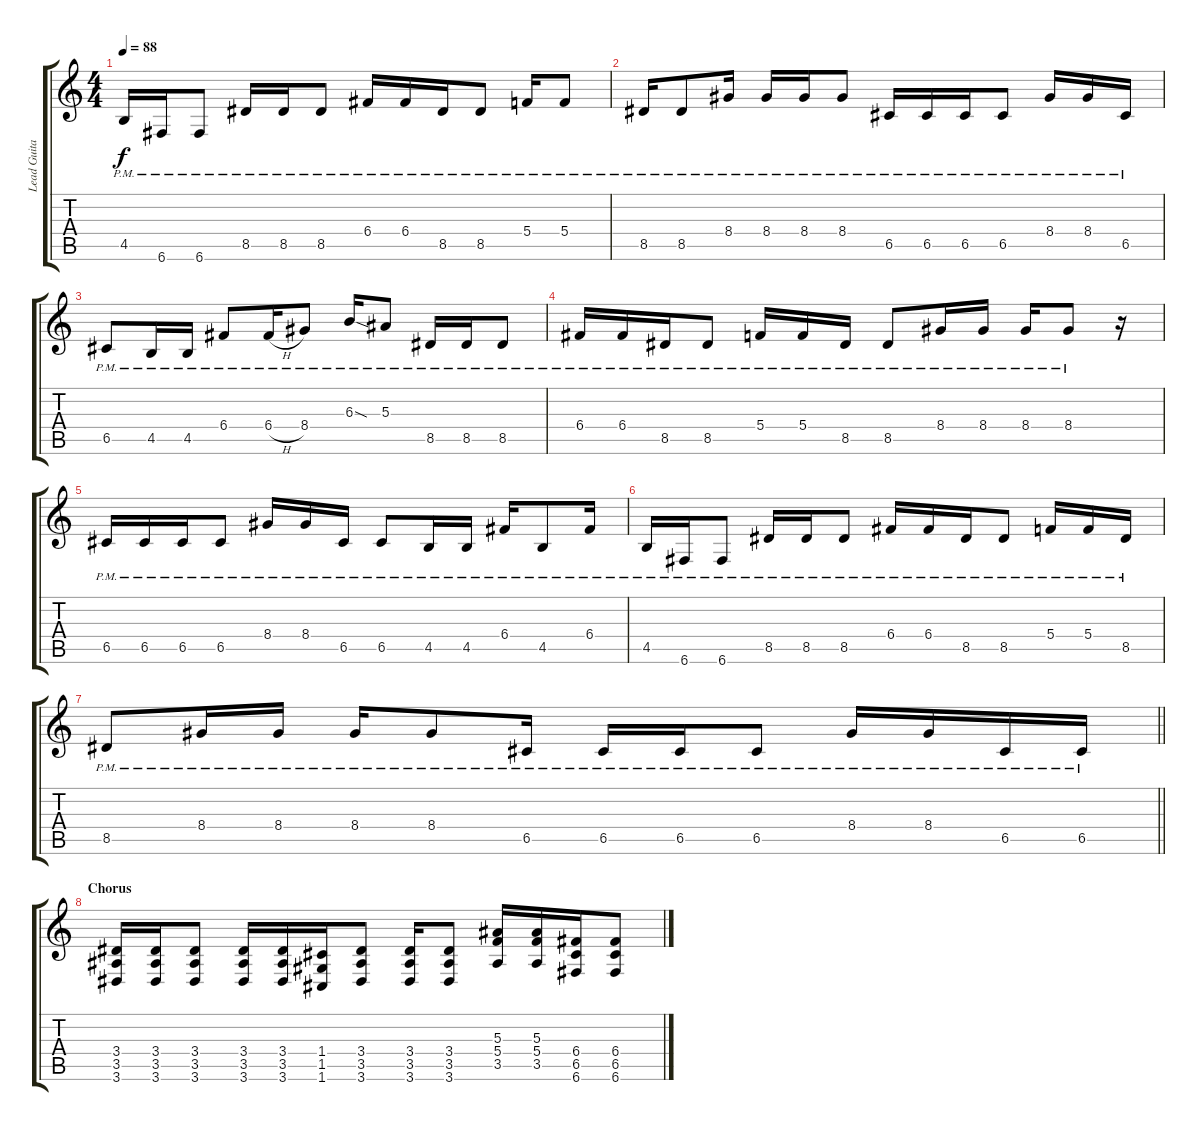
\track ("Lead Guitar" "Lead Guita") {instrument distortionguitar}
\staff {score tabs}
\tuning (D4 A3 F3 C3 G2 C2) {hide}
\ts (4 4)
\tempo 88
\clef g2
\ks c
4.5{pm}.16{dy f} 6.6{pm}.16 6.6{pm}.8 8.5{pm}.16 8.5{pm}.16 8.5{pm}.8 6.4{pm}.16 6.4{pm}.16 8.5{pm}.16 8.5{pm}.8 5.4{pm}.16 5.4{pm}.8 |
8.5{pm}.16 8.5{pm}.8 8.4{pm}.16 8.4{pm}.16 8.4{pm}.16 8.4{pm}.8 6.5{pm}.16 6.5{pm}.16 6.5{pm}.16 6.5{pm}.8 8.4{pm}.16 8.4{pm}.16 6.5{pm}.16 |
6.5{pm}.8 4.5{pm}.16 4.5{pm}.16 6.4{pm}.8 6.4{h pm}.16 8.4{pm}.8 6.3{sod pm}.16 5.3{pm}.8 8.5{pm}.16 8.5{pm}.16 8.5{pm}.8 |
6.4{pm}.16 6.4{pm}.16 8.5{pm}.16 8.5{pm}.8 5.4{pm}.16 5.4{pm}.16 8.5{pm}.16 8.5{pm}.8 8.4{pm}.16 8.4{pm}.16 8.4{pm}.16 8.4{pm}.8 r.16 |
6.5{pm}.16 6.5{pm}.16 6.5{pm}.16 6.5{pm}.8 8.4{pm}.16 8.4{pm}.16 6.5{pm}.16 6.5{pm}.8 4.5{pm}.16 4.5{pm}.16 6.4{pm}.16 4.5{pm}.8 6.4{pm}.16 |
4.5{pm}.16 6.6{pm}.16 6.6{pm}.8 8.5{pm}.16 8.5{pm}.16 8.5{pm}.8 6.4{pm}.16 6.4{pm}.16 8.5{pm}.16 8.5{pm}.8 5.4{pm}.16 5.4{pm}.16 8.5{pm}.16 |
\barLineRight lightlight
8.5{pm}.8 8.4{pm}.16 8.4{pm}.16 8.4{pm}.16 8.4{pm}.8 6.5{pm}.16 6.5{pm}.16 6.5{pm}.16 6.5{pm}.8 8.4{pm}.16 8.4{pm}.16 6.5{pm}.16 6.5{pm}.16 |
\section ("" "Chorus")
(3.4 3.5 3.6).16 (3.4 3.5 3.6).16 (3.4 3.5 3.6).8 (3.4 3.5 3.6).16 (3.4 3.5 3.6).16 (1.4 1.5 1.6).16 (3.4 3.5 3.6).8 (3.4 3.5 3.6).16 (3.4 3.5 3.6).8 (5.3 5.4 3.5).16 (5.3 5.4 3.5).16 (6.4 6.5 6.6).16 (6.4 6.5 6.6).8
